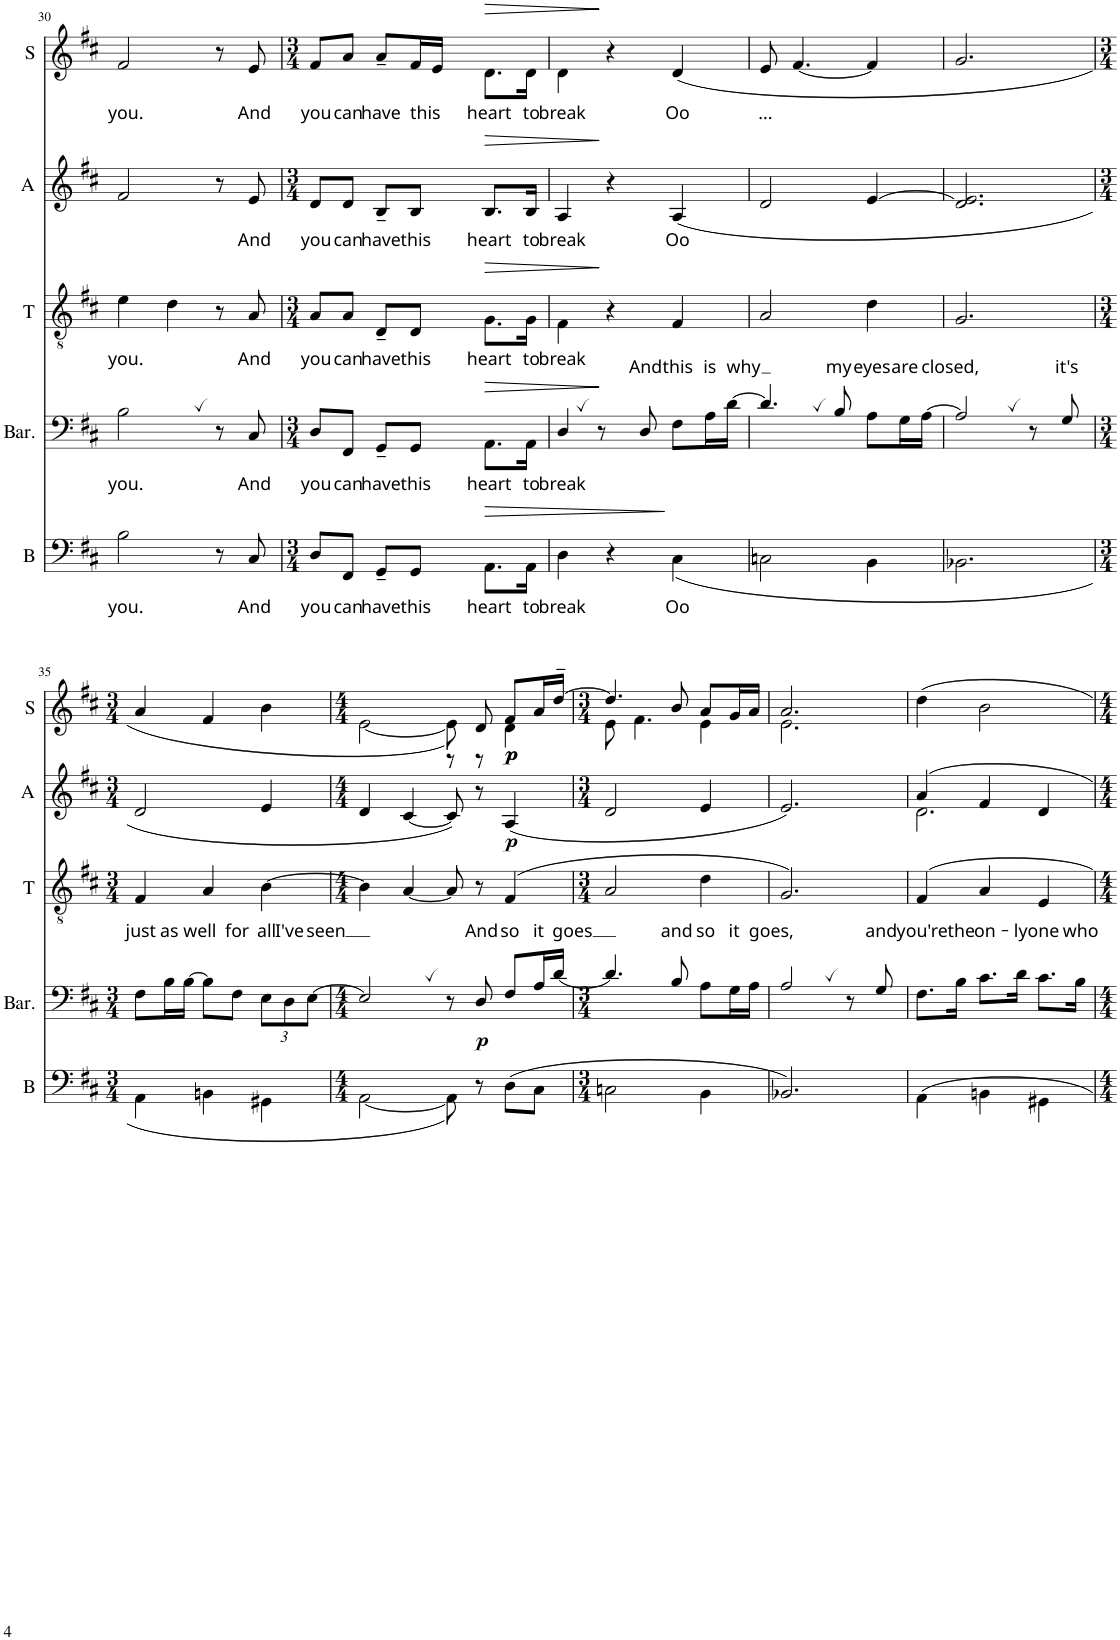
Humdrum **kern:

**kern	**kern	**dynam	**kern	**text	**dynam	**kern	**text	**dynam	**kern	**text	**dynam	**kern	**text	**dynam	**kern	**text	**dynam
*part6	*part6	*part6	*part5	*part5	*part5	*part4	*part4	*part4	*part3	*part3	*part3	*part2	*part2	*part2	*part1	*part1	*part1
*staff7	*staff6	*staff6/7	*staff5	*staff5	*staff5	*staff4	*staff4	*staff4	*staff3	*staff3	*staff3	*staff2	*staff2	*staff2	*staff1	*staff1	*staff1
*I"Piano	*	*	*I"Bass	*	*	*I"Baritone	*	*	*I"Tenor	*	*	*I"Alto	*	*	*I"Soprano	*	*
*I'P	*	*	*I'B	*	*	*I'Bar.	*	*	*I'T	*	*	*I'A	*	*	*I'S	*	*
!!LO:PB:g=z
*clefF4	*clefG2	*	*clefF4	*	*	*clefF4	*	*	*clefGv2	*	*	*clefG2	*	*	*clefG2	*	*
*k[f#c#]	*k[f#c#]	*	*k[f#c#]	*	*	*k[f#c#]	*	*	*k[f#c#]	*	*	*k[f#c#]	*	*	*k[f#c#]	*	*
*M3/4	*M3/4	*	*M3/4	*	*	*M3/4	*	*	*M3/4	*	*	*M3/4	*	*	*M3/4	*	*
=30	=30	=30	=30	=30	=30	=30	=30	=30	=30	=30	=30	=30	=30	=30	=30	=30	=30
*	*^	*	*	*	*	*	*	*	*	*	*	*	*	*	*	*	*
!	!	!	!	!	!LO:LY:b	!	!	!LO:LY:b	!	!	!LO:LY:b	!	!	!	!	!	!LO:LY:b	!
2B	2f#	4e	.	2B\	you.	.	2B,\	you.	.	4e\	you.	.	2f#/	.	.	2f#/	you.	.
.	.	4d	.	.	.	.	.	.	.	4d\	.	.	.	.	.	.	.	.
8r	8r	4ryy	.	8r	.	.	8r	.	.	8r	.	.	8r	.	.	8r	.	.
!	!	!	!	!	!LO:LY:b	!	!	!LO:LY:b	!	!	!LO:LY:b	!	!	!LO:LY:b	!	!	!LO:LY:b	!
8C# 8A	8e	.	.	8C#/	And	.	8C#/	And	.	8A/	And	.	8e/	And	.	8e/	And	.
=31	=31	=31	=31	=31	=31	=31	=31	=31	=31	=31	=31	=31	=31	=31	=31	=31	=31	=31
*M3/4	*M3/4	*	*	*M3/4	*	*	*M3/4	*	*	*M3/4	*	*	*M3/4	*	*	*M3/4	*	*
!	!	!	!	!	!LO:LY:b	!	!	!LO:LY:b	!	!	!LO:LY:b	!	!	!LO:LY:b	!	!	!LO:LY:b	!
8D/ 8A/L	8d/ 8f#/L	4ryy	.	8D/L	you	.	8D/L	you	.	8A/L	you	.	8d/L	you	.	8f#/L	you	.
!	!	!	!	!	!LO:LY:b	!	!	!LO:LY:b	!	!	!LO:LY:b	!	!	!LO:LY:b	!	!	!LO:LY:b	!
8FF#/J	8A/ 8d/ 8a/J	.	.	8FF#/J	can	.	8FF#/J	can	.	8A/J	can	.	8d/J	can	.	8a/J	can	.
!	!	!	!	!	!LO:LY:b	!	!	!LO:LY:b	!	!	!LO:LY:b	!	!	!LO:LY:b	!	!	!LO:LY:b	!
8GG/ 8D/L	8a/L	8B/L	.	8GG~/L	have	.	8GG~/L	have	.	8D~/L	have	.	8B~/L	have	.	8a~/L	have	.
!	!	!	!	!	!LO:LY:b	!	!	!LO:LY:b	!	!	!LO:LY:b	!	!	!LO:LY:b	!	!	!LO:LY:b	!
8GG/ 8D/J	16f#/L	8B/J	.	8GG/J	this	.	8GG/J	this	.	8D/J	this	.	8B/J	this	.	16f#/L	this	.
.	16e/JJ	.	.	.	.	.	.	.	.	.	.	.	.	.	.	16e/JJ	.	.
!	!	!	!	!	!LO:LY:b	!LO:HP:b	!	!LO:LY:b	!LO:HP:b	!	!LO:LY:b	!LO:HP:b	!	!LO:LY:b	!LO:HP:b	!	!LO:LY:b	!LO:HP:b
8.AA\ 8.G\L	8.B/ 8.d/L	4ryy	.	8.AA\L	heart	>	8.AA\L	heart	>	8.G\L	heart	>	8.B/L	heart	>	8.d\L	heart	>
!	!	!	!	!	!LO:LY:b	!	!	!LO:LY:b	!	!	!LO:LY:b	!	!	!LO:LY:b	!	!	!LO:LY:b	!
16AA\ 16G\Jk	16B/ 16d/Jk	.	.	16AA\Jk	to	.	16AA\Jk	to	.	16G\Jk	to	.	16B/Jk	to	.	16d\Jk	to	.
*	*v	*v	*	*	*	*	*	*	*	*	*	*	*	*	*	*	*	*
=32	=32	=32	=32	=32	=32	=32	=32	=32	=32	=32	=32	=32	=32	=32	=32	=32	=32
*^	*	*	*	*	*	*	*	*	*	*	*	*	*	*	*	*	*
!	!	!	!	!	!LO:LY:b	!	!	!LO:LY:b	!	!	!LO:LY:b	!	!	!LO:LY:b	!	!	!LO:LY:b	!
4D 4F#	2ryy	4A 4d	.	4D\	break	.	4D,/	break	.	4F#\	break	.	4A/	break	.	4d\	break	.
8r	.	4r	.	4r	.	.	8r	.	]	4r	.	]	4r	.	]	4r	.	]
!	!	!	!	!	!	!	!	!LO:LY:a	!	!	!	!	!	!	!	!	!	!
8D	.	.	.	.	.	.	8D/	And	.	.	.	.	.	.	.	.	.	.
!	!	!	!	!	!LO:LY:b	!	!	!LO:LY:a	!	!	!	!	!	!LO:LY:b	!	!	!LO:LY:b	!
8F#\ 8A\L	8D/L	4d	.	(<4C#\	Oo	]	8F#\L	this	.	4F#/	.	.	(<4A/	Oo	.	(<4d/	Oo	.
!	!	!	!	!	!	!	!	!LO:LY:a	!	!	!	!	!	!	!	!	!	!
16A\L	8C#/J	.	.	.	.	.	16A\L	is	.	.	.	.	.	.	.	.	.	.
!	!	!	!	!	!	!	!	!LO:LY:a	!	!	!	!	!	!	!	!	!	!
[>16d\JJ	.	.	.	.	.	.	[>16d\JJ	why	.	.	.	.	.	.	.	.	.	.
=33	=33	=33	=33	=33	=33	=33	=33	=33	=33	=33	=33	=33	=33	=33	=33	=33	=33	=33
*	*	*^	*	*	*	*	*	*	*	*	*	*	*	*	*	*	*	*
!	!	!	!	!	!	!	!	!	!	!	!	!	!	!	!	!	!	!LO:LY:b	!
4.d]	2Cn 2A	8e	2d	.	2Cn\	.	.	4.d,/]	.	.	2A/	.	.	2d/	.	.	8e/	...	.
.	.	4.f#	.	.	.	.	.	.	.	.	.	.	.	.	.	.	[<4.f#/	.	.
!	!	!	!	!	!	!	!	!	!LO:LY:a	!	!	!	!	!	!	!	!	!	!
8B	.	.	.	.	.	.	.	8B/	my	.	.	.	.	.	.	.	.	.	.
!	!	!	!	!	!	!	!	!	!LO:LY:a	!	!	!	!	!	!	!	!	!	!
8A\L	4BB	4d 4e 4f#	4ryy	.	4BB\	.	.	8A\L	eyes	.	4d\	.	.	[>4e/	.	.	4f#/]	.	.
!	!	!	!	!	!	!	!	!	!LO:LY:a	!	!	!	!	!	!	!	!	!	!
16G\L	.	.	.	.	.	.	.	16G\L	are	.	.	.	.	.	.	.	.	.	.
!	!	!	!	!	!	!	!	!	!LO:LY:a	!	!	!	!	!	!	!	!	!	!
[>16A\JJ	.	.	.	.	.	.	.	[>16A\JJ	closed,	.	.	.	.	.	.	.	.	.	.
*	*	*v	*v	*	*	*	*	*	*	*	*	*	*	*	*	*	*	*	*
=34	=34	=34	=34	=34	=34	=34	=34	=34	=34	=34	=34	=34	=34	=34	=34	=34	=34	=34
2.BB-X	2G 2A]	2.d 2.g	.	2.BB-X\	.	.	2A,/]	.	.	2.G/	.	.	2.d/ 2.e/]	.	.	2.g/	.	.
.	8r	.	.	.	.	.	8r	.	.	.	.	.	.	.	.	.	.	.
!	!	!	!	!	!	!	!	!LO:LY:a	!	!	!	!	!	!	!	!	!	!
.	8G	.	.	.	.	.	8G/	it's	.	.	.	.	.	.	.	.	.	.
!!LO:LB:g=z
=35	=35	=35	=35	=35	=35	=35	=35	=35	=35	=35	=35	=35	=35	=35	=35	=35	=35	=35
*M3/4	*	*M3/4	*	*M3/4	*	*	*M3/4	*	*	*M3/4	*	*	*M3/4	*	*	*M3/4	*	*
*	*	*^	*	*	*	*	*	*	*	*	*	*	*	*	*	*	*	*
!	!	!	!	!	!	!	!	!	!LO:LY:a	!	!	!	!	!	!	!	!	!	!
8F#\L	4AA	4a	2d	.	4AA\	.	.	8F#\L	just	.	4F#/	.	.	2d/	.	.	4a/	.	.
!	!	!	!	!	!	!	!	!	!LO:LY:a	!	!	!	!	!	!	!	!	!	!
16B\L	.	.	.	.	.	.	.	16B\L	as	.	.	.	.	.	.	.	.	.	.
!	!	!	!	!	!	!	!	!	!LO:LY:a	!	!	!	!	!	!	!	!	!	!
[>16B\JJ	.	.	.	.	.	.	.	[>16B\JJ	well	.	.	.	.	.	.	.	.	.	.
8B\L]	4BBn 4A	4f#	.	.	4BBn\	.	.	8B\L]	.	.	4A/	.	.	.	.	.	4f#/	.	.
!	!	!	!	!	!	!	!	!	!LO:LY:a	!	!	!	!	!	!	!	!	!	!
8F#\J	.	.	.	.	.	.	.	8F#\J	for	.	.	.	.	.	.	.	.	.	.
*Xbrackettup	*	*	*	*	*	*	*	*Xbrackettup	*	*	*	*	*	*	*	*	*	*	*
!	!	!	!	!	!	!	!	!	!LO:LY:a	!	!	!	!	!	!	!	!	!	!
12E\L	4GG#X	[>4B 4e 4b	4ryy	.	4GG#X\	.	.	12E\L	all	.	[>4B\	.	.	4e/	.	.	4b\	.	.
!	!	!	!	!	!	!	!	!	!LO:LY:a	!	!	!	!	!	!	!	!	!	!
12D\	.	.	.	.	.	.	.	12D\	I've	.	.	.	.	.	.	.	.	.	.
!	!	!	!	!	!	!	!	!	!LO:LY:a	!	!	!	!	!	!	!	!	!	!
12E\J	.	.	.	.	.	.	.	[>12E\J	seen	.	.	.	.	.	.	.	.	.	.
=36	=36	=36	=36	=36	=36	=36	=36	=36	=36	=36	=36	=36	=36	=36	=36	=36	=36	=36	=36
*M4/4	*	*M4/4	*	*	*M4/4	*	*	*M4/4	*	*	*M4/4	*	*	*M4/4	*	*	*M4/4	*	*
*	*	*	*	*	*	*	*	*	*	*	*	*	*	*	*	*	*^	*	*
[>2AA [>2E	2.ryy	4B] 4d	2e	.	[<2AA\	.	.	2E,/]	.	.	4B\]	.	.	4d/	.	.	[<2e\	2ryy	.	.
.	.	4A 4c#	.	.	.	.	.	.	.	.	[<4A/	.	.	[<4c#/	.	.	.	.	.	.
8AA]/ 8E]/L	.	8e/L	2ryy	.	8AA\])	.	.	8r	.	.	8A/]	.	.	8c#/])	.	.	8e\])	8r	.	.
!	!	!	!	!	!	!	!LO:DY:a	!	!LO:LY:a	!	!	!	!	!	!	!	!	!	!	!
8D/J	.	8d/J	.	.	8r	.	p	8D/	And	.	8r	.	.	8r	.	.	8d/	8r	.	.
!	!	!	!	!	!	!	!	!	!LO:LY:a	!	!	!	!LO:DY:a	!	!	!	!	!	!	!LO:DY:b
!	!	!	!	!	!	!	!	!	!	!	!	!	!	!	!	!	!	!	!	!LO:DY:n=1:b
8F#\L	8D/L	8A/ 8d/ 8f#/L	.	.	(8D\L	.	.	8F#/L	so	.	(4F#/	.	p	(4A/	.	.	8f#/L	4d\	.	p p
!	!	!	!	!	!	!	!	!	!LO:LY:a	!	!	!	!	!	!	!	!	!	!	!
16A\L	8C#/J	16a/L	.	.	8C#\J	.	.	16A/L	it	.	.	.	.	.	.	.	16a/L	.	.	.
!	!	!	!	!	!	!	!	!	!LO:LY:a	!	!	!	!	!	!	!	!	!	!	!
[16d\JJ	.	[16dd/JJ	.	.	.	.	.	[16d/JJ	goes	.	.	.	.	.	.	.	[16dd~/JJ	.	.	.
=37	=37	=37	=37	=37	=37	=37	=37	=37	=37	=37	=37	=37	=37	=37	=37	=37	=37	=37	=37	=37
*M3/4	*	*M3/4	*	*	*M3/4	*	*	*M3/4	*	*	*M3/4	*	*	*M3/4	*	*	*M3/4	*	*	*
4.d]	2Cn 2A	4.dd]	8e	.	2Cn\	.	.	4.d/]	.	.	2A/	.	.	2d/	.	.	4.dd/]	8e\	.	.
.	.	.	4.f#	.	.	.	.	.	.	.	.	.	.	.	.	.	.	4.f#\	.	.
!	!	!	!	!	!	!	!	!	!LO:LY:a	!	!	!	!	!	!	!	!	!	!	!
8B	.	8b	.	.	.	.	.	8B/	and	.	.	.	.	.	.	.	8b/	.	.	.
!	!	!	!	!	!	!	!	!	!LO:LY:a	!	!	!	!	!	!	!	!	!	!	!
8A\L	4BB	8a/L	4d 4e	.	4BB\	.	.	8A\L	so	.	4d\	.	.	4e/	.	.	8a/L	4e\	.	.
!	!	!	!	!	!	!	!	!	!LO:LY:a	!	!	!	!	!	!	!	!	!	!	!
16G\L	.	16g/L	.	.	.	.	.	16G\L	it	.	.	.	.	.	.	.	16g/L	.	.	.
!	!	!	!	!	!	!	!	!	!LO:LY:a	!	!	!	!	!	!	!	!	!	!	!
16A\JJ	.	16a/JJ	.	.	.	.	.	16A\JJ	goes,	.	.	.	.	.	.	.	16a/JJ	.	.	.
*	*	*v	*v	*	*	*	*	*	*	*	*	*	*	*	*	*	*	*	*	*
=38	=38	=38	=38	=38	=38	=38	=38	=38	=38	=38	=38	=38	=38	=38	=38	=38	=38	=38	=38
2G 2A	2.BB-X	2.e 2.a	.	2.BB-X/)	.	.	2A,/	.	.	2.G/)	.	.	2.e/)	.	.	2.a/	2.e\	.	.
8r	.	.	.	.	.	.	8r	.	.	.	.	.	.	.	.	.	.	.	.
!	!	!	!	!	!	!	!	!LO:LY:a	!	!	!	!	!	!	!	!	!	!	!
8G	.	.	.	.	.	.	8G/	and	.	.	.	.	.	.	.	.	.	.	.
*	*	*	*	*	*	*	*	*	*	*	*	*	*	*	*	*v	*v	*	*
=39	=39	=39	=39	=39	=39	=39	=39	=39	=39	=39	=39	=39	=39	=39	=39	=39	=39	=39
*	*	*^	*	*	*	*	*	*	*	*	*	*	*	*	*	*	*	*
!	!	!	!	!LO:DY:b	!	!	!	!	!LO:LY:a	!	!	!	!	!	!	!	!	!	!
*	*	*	*	*	*	*	*	*	*	*	*	*	*	*^	*	*	*	*	*
8.F#\L	4AA	4a 4dd	2d	p	4AA\	.	.	8.F#\L	you're	.	4F#/	.	.	4a/	2.d\	.	.	4dd\	.	.
!	!	!	!	!	!	!	!	!	!LO:LY:a	!	!	!	!	!	!	!	!	!	!	!
16B^^\Jk	.	.	.	.	.	.	.	16B\Jk	the	.	.	.	.	.	.	.	.	.	.	.
!	!	!	!	!	!	!	!	!	!LO:LY:a	!	!	!	!	!	!	!	!	!	!	!
8.c#\L	4BBn 4A	4f# [>4b	.	.	4BBn\	.	.	8.c#\L	on-	.	4A/	.	.	4f#/	.	.	.	2b\	.	.
!	!	!	!	!	!	!	!	!	!LO:LY:a	!	!	!	!	!	!	!	!	!	!	!
16d\Jk	.	.	.	.	.	.	.	16d\Jk	-ly	.	.	.	.	.	.	.	.	.	.	.
!	!	!	!	!	!	!	!	!	!LO:LY:a	!	!	!	!	!	!	!	!	!	!	!
8.c#\L	4GG#X 4E	4d 4b]	4ryy	.	4GG#X\	.	.	8.c#\L	one	.	4E/	.	.	4d/	.	.	.	.	.	.
!	!	!	!	!	!	!	!	!	!LO:LY:a	!	!	!	!	!	!	!	!	!	!	!
16B\Jk	.	.	.	.	.	.	.	16B\Jk	who	.	.	.	.	.	.	.	.	.	.	.
*v	*v	*	*	*	*	*	*	*	*	*	*	*	*	*v	*v	*	*	*	*	*
*	*v	*v	*	*	*	*	*	*	*	*	*	*	*	*	*	*	*	*
=	=	=	=	=	=	=	=	=	=	=	=	=	=	=	=	=	=
*-	*-	*-	*-	*-	*-	*-	*-	*-	*-	*-	*-	*-	*-	*-	*-	*-	*-
